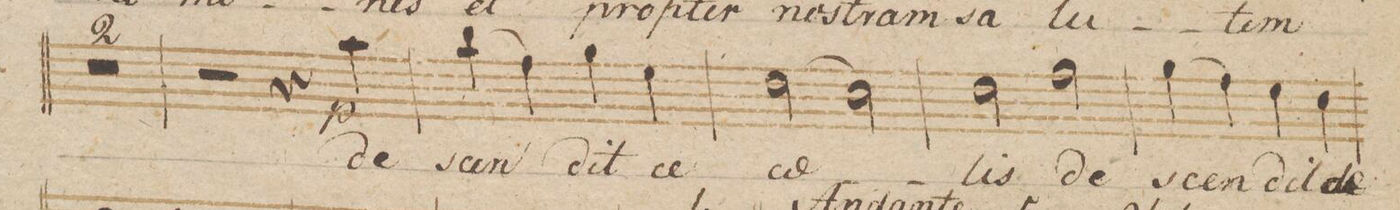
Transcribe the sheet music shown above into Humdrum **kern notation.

**kern	**text	**dynam
*I"Basso.	*	*
*clefF4	*	*
*k[b-]	*	*
*met(c|)	*	*
*M2/2	*	*
0r	.	.
=65	=65	=65
=66	=66	=66
2r	.	.
4r	.	.
4c\	de-	p
=67	=67	=67
(4d\	-scen-	.
4A\)	.	.
4B-\	-dit	.
4G\	ce	.
=68	=68	=68
(2F\	cae-	.
2E\)	.	.
=69	=69	=69
2F\	-lis	.
2A\	de-	.
=70	=70	=70
(4B-\	-scen-	.
4A\)	.	.
4G\	-dit	.
4F\	de-	.
=71	=71	=71
*-	*-	*-
